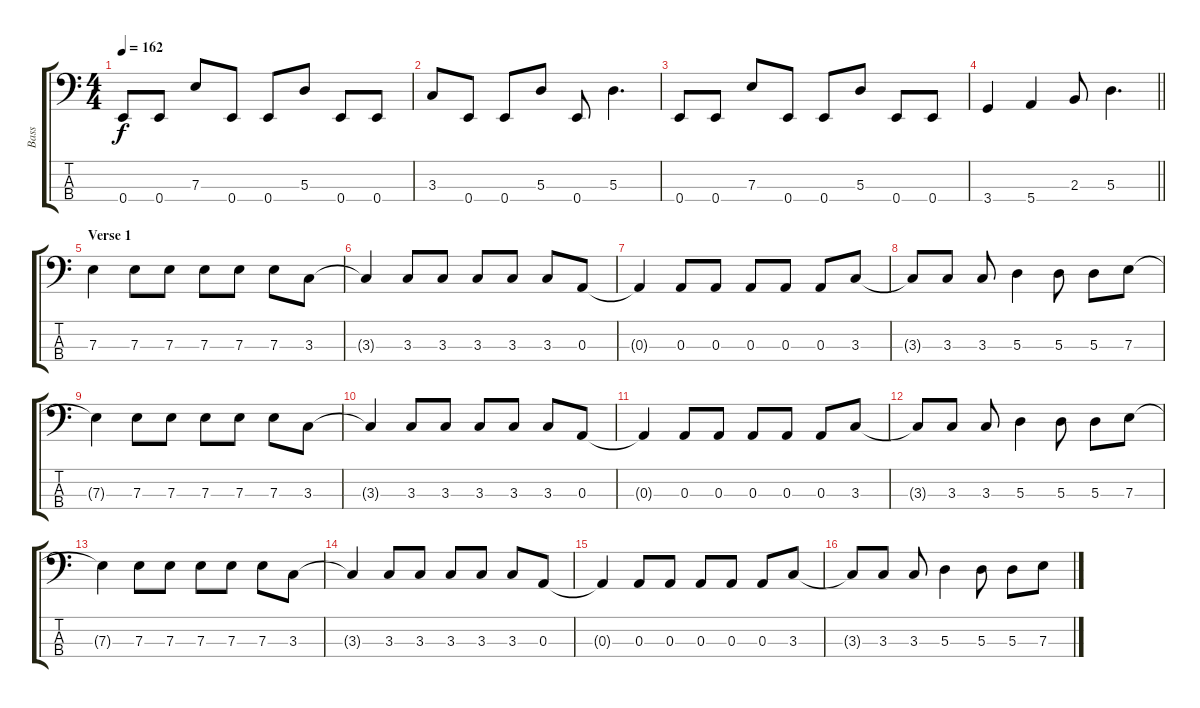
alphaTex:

\track ("Bass" "Bass") {instrument electricbassfinger}
\staff {score tabs}
\tuning (G2 D2 A1 E1) {hide}
\ts (4 4)
\tempo 162
\clef f4
\ks c
0.4.8{dy f} 0.4.8 7.3.8 0.4.8 0.4.8 5.3.8 0.4.8 0.4.8 |
3.3.8 0.4.8 0.4.8 5.3.8 0.4.8 5.3.4{d} |
0.4.8 0.4.8 7.3.8 0.4.8 0.4.8 5.3.8 0.4.8 0.4.8 |
\barLineRight lightlight
3.4.4 5.4.4 2.3.8 5.3.4{d} |
\section ("" "Verse 1")
7.3.4 7.3.8 7.3.8 7.3.8 7.3.8 7.3.8 3.3.8 |
3.3{t}.4 3.3.8 3.3.8 3.3.8 3.3.8 3.3.8 0.3.8 |
0.3{t}.4 0.3.8 0.3.8 0.3.8 0.3.8 0.3.8 3.3.8 |
3.3{t}.8 3.3.8 3.3.8 5.3.4 5.3.8 5.3.8 7.3.8 |
7.3{t}.4 7.3.8 7.3.8 7.3.8 7.3.8 7.3.8 3.3.8 |
3.3{t}.4 3.3.8 3.3.8 3.3.8 3.3.8 3.3.8 0.3.8 |
0.3{t}.4 0.3.8 0.3.8 0.3.8 0.3.8 0.3.8 3.3.8 |
3.3{t}.8 3.3.8 3.3.8 5.3.4 5.3.8 5.3.8 7.3.8 |
7.3{t}.4 7.3.8 7.3.8 7.3.8 7.3.8 7.3.8 3.3.8 |
3.3{t}.4 3.3.8 3.3.8 3.3.8 3.3.8 3.3.8 0.3.8 |
0.3{t}.4 0.3.8 0.3.8 0.3.8 0.3.8 0.3.8 3.3.8 |
3.3{t}.8 3.3.8 3.3.8 5.3.4 5.3.8 5.3.8 7.3.8
